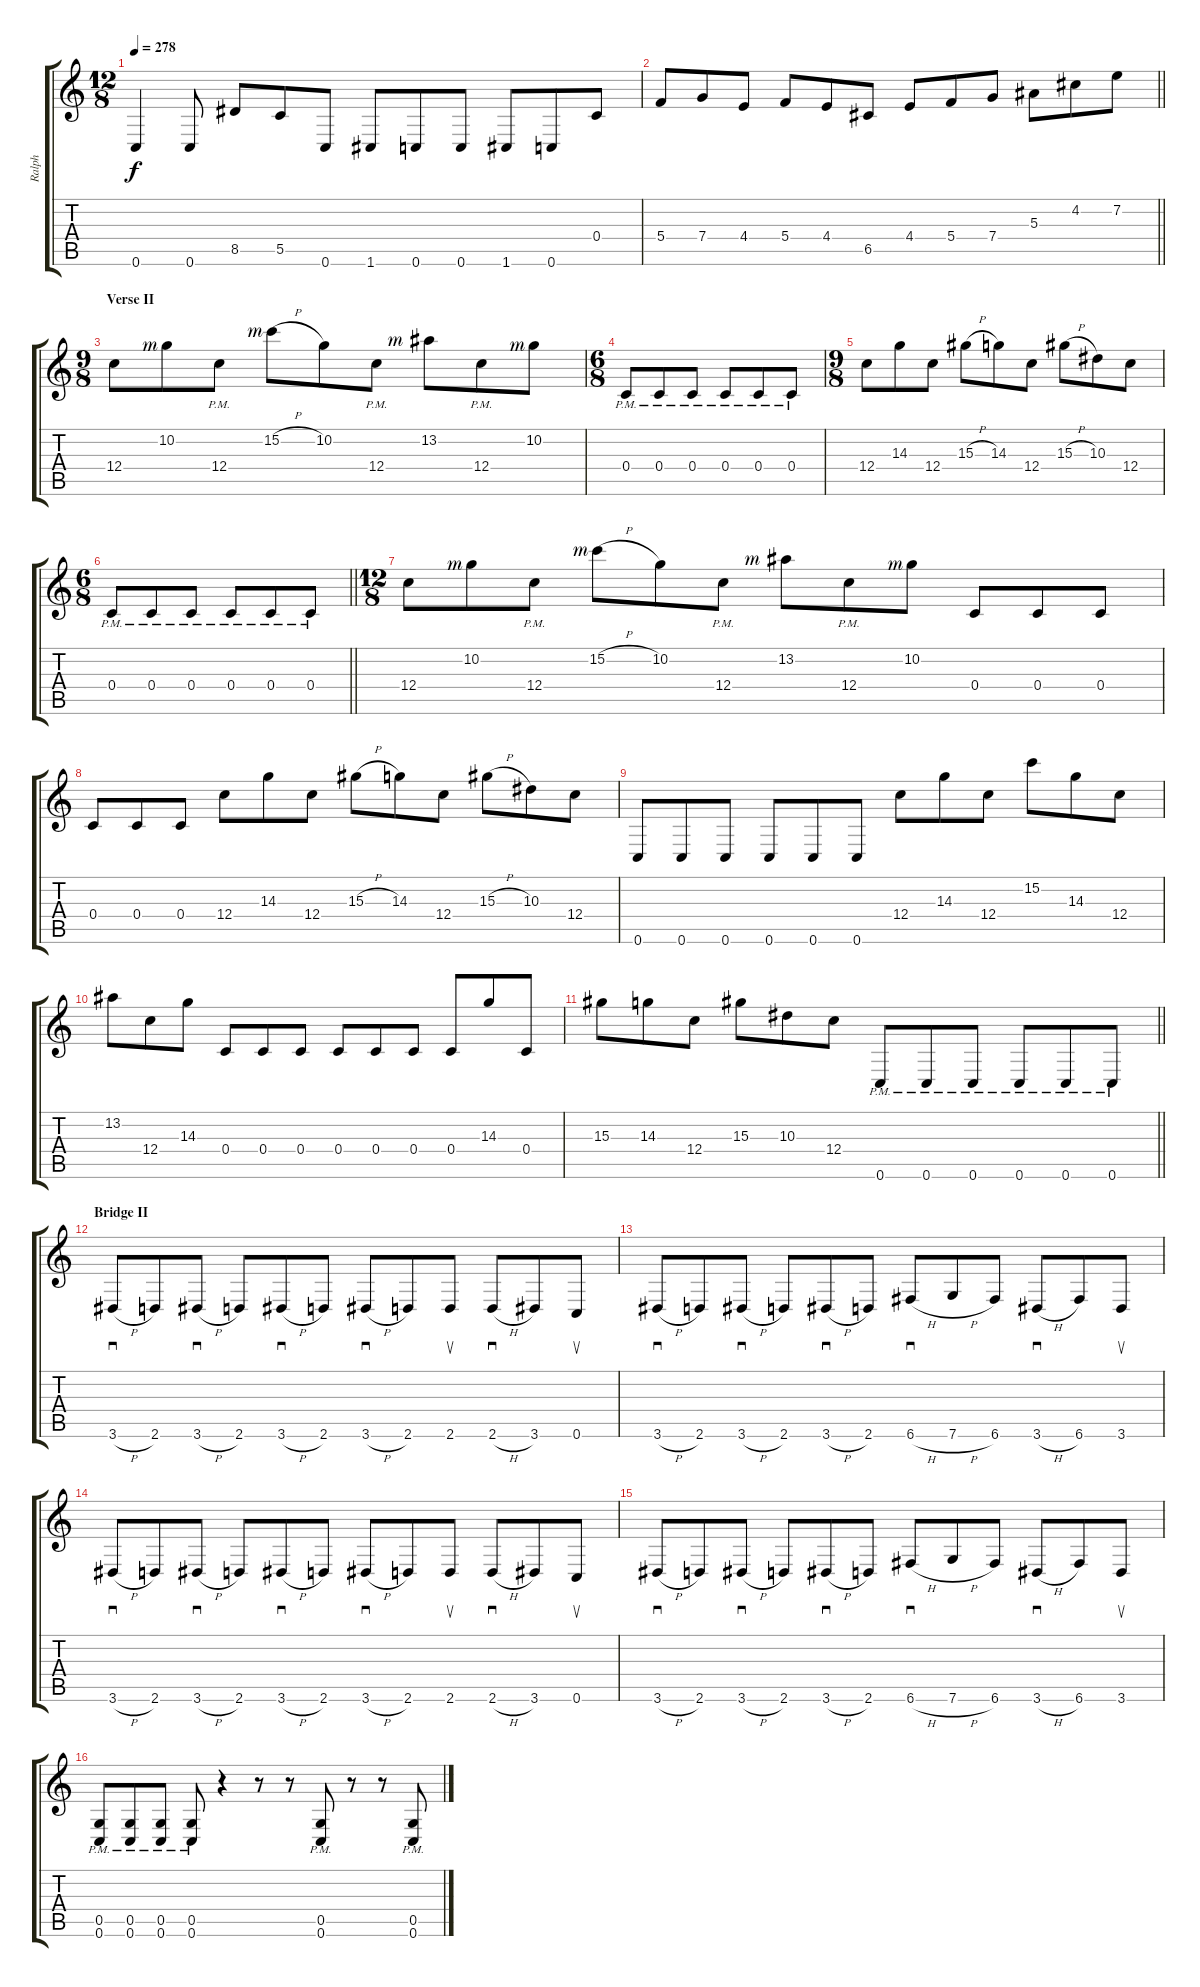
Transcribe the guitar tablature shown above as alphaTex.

\track ("Ralph" "Ralph") {instrument distortionguitar}
\staff {score tabs}
\tuning (D4 A3 F3 C3 G2 C2) {hide}
\ts (12 8)
\tempo 278
\clef g2
\ks c
0.6.4{dy f} 0.6.8 8.5.8 5.5.8 0.6.8 1.6.8 0.6.8 0.6.8 1.6.8 0.6.8 0.4.8 |
\barLineRight lightlight
5.4.8 7.4.8 4.4.8 5.4.8 4.4.8 6.5.8 4.4.8 5.4.8 7.4.8 5.3.8 4.2.8 7.2.8 |
\ts (9 8)
\section ("" "Verse II")
12.4.8 10.2{rf 3}.8 12.4{pm}.8 15.2{h rf 3}.8 10.2.8 12.4{pm}.8 13.2{rf 3}.8 12.4{pm}.8 10.2{rf 3}.8 |
\ts (6 8)
0.4{pm}.8 0.4{pm}.8 0.4{pm}.8 0.4{pm}.8 0.4{pm}.8 0.4{pm}.8 |
\ts (9 8)
12.4.8 14.3.8 12.4.8 15.3{h}.8 14.3.8 12.4.8 15.3{h}.8 10.3.8 12.4.8 |
\ts (6 8)
\barLineRight lightlight
0.4{pm}.8 0.4{pm}.8 0.4{pm}.8 0.4{pm}.8 0.4{pm}.8 0.4{pm}.8 |
\ts (12 8)
12.4.8 10.2{rf 3}.8 12.4{pm}.8 15.2{h rf 3}.8 10.2.8 12.4{pm}.8 13.2{rf 3}.8 12.4{pm}.8 10.2{rf 3}.8 0.4.8 0.4.8 0.4.8 |
0.4.8 0.4.8 0.4.8 12.4.8 14.3.8 12.4.8 15.3{h}.8 14.3.8 12.4.8 15.3{h}.8 10.3.8 12.4.8 |
0.6.8 0.6.8 0.6.8 0.6.8 0.6.8 0.6.8 12.4.8 14.3.8 12.4.8 15.2.8 14.3.8 12.4.8 |
13.2.8 12.4.8 14.3.8 0.4.8 0.4.8 0.4.8 0.4.8 0.4.8 0.4.8 0.4.8 14.3.8 0.4.8 |
\barLineRight lightlight
15.3.8 14.3.8 12.4.8 15.3.8 10.3.8 12.4.8 0.6{pm}.8 0.6{pm}.8 0.6{pm}.8 0.6{pm}.8 0.6{pm}.8 0.6{pm}.8 |
\section ("" "Bridge II")
3.6{h}.8{sd} 2.6.8 3.6{h}.8{sd} 2.6.8 3.6{h}.8{sd} 2.6.8 3.6{h}.8{sd} 2.6.8 2.6.8{su} 2.6{h}.8{sd} 3.6.8 0.6.8{su} |
3.6{h}.8{sd} 2.6.8 3.6{h}.8{sd} 2.6.8 3.6{h}.8{sd} 2.6.8 6.6{h}.8{sd} 7.6{h}.8 6.6.8 3.6{h}.8{sd} 6.6.8 3.6.8{su} |
3.6{h}.8{sd} 2.6.8 3.6{h}.8{sd} 2.6.8 3.6{h}.8{sd} 2.6.8 3.6{h}.8{sd} 2.6.8 2.6.8{su} 2.6{h}.8{sd} 3.6.8 0.6.8{su} |
3.6{h}.8{sd} 2.6.8 3.6{h}.8{sd} 2.6.8 3.6{h}.8{sd} 2.6.8 6.6{h}.8{sd} 7.6{h}.8 6.6.8 3.6{h}.8{sd} 6.6.8 3.6.8{su} |
(0.5{pm} 0.6{pm}).8 (0.5{pm} 0.6{pm}).8 (0.5{pm} 0.6{pm}).8 (0.5{pm} 0.6{pm}).8 r.4 r.8 r.8 (0.5{pm} 0.6{pm}).8 r.8 r.8 (0.5{pm} 0.6{pm}).8
